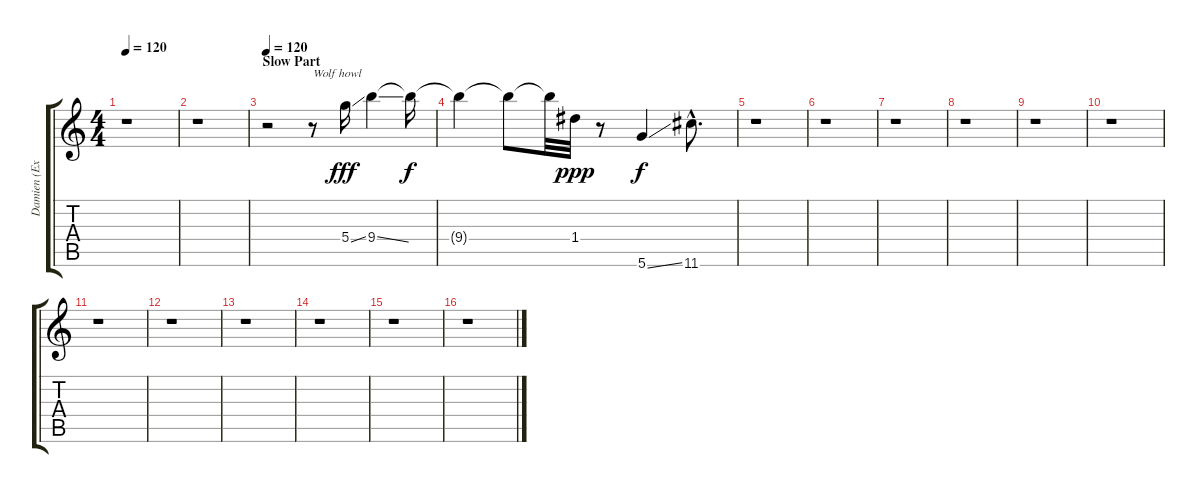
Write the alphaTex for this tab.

\track ("Damien (ExtraKeyb/Effects)" "Damien (Ex") {instrument glockenspiel}
\staff {score tabs}
\tuning (E6 B5 G5 D5 A4 D4) {hide}
\ts (4 4)
\tempo 120
\clef g2
\ks c
r.1{dy f} |
r.1 |
\section ("" "Slow Part")
\tempo 120
r.2 r.8{txt "Wolf howl" instrument voiceoohs} 5.4{ss}.16{dy fff} 9.4{ss}.4 9.4{t}.16{dy f} |
9.4{t}.4 9.4{t}.8 9.4{t}.32 1.4.32{dy ppp} r.8 5.6{ss}.4{dy f} 11.6{hac}.8{d} |
r.1 |
r.1 |
r.1 |
r.1 |
r.1 |
r.1 |
r.1 |
r.1 |
r.1 |
r.1 |
r.1 |
r.1
